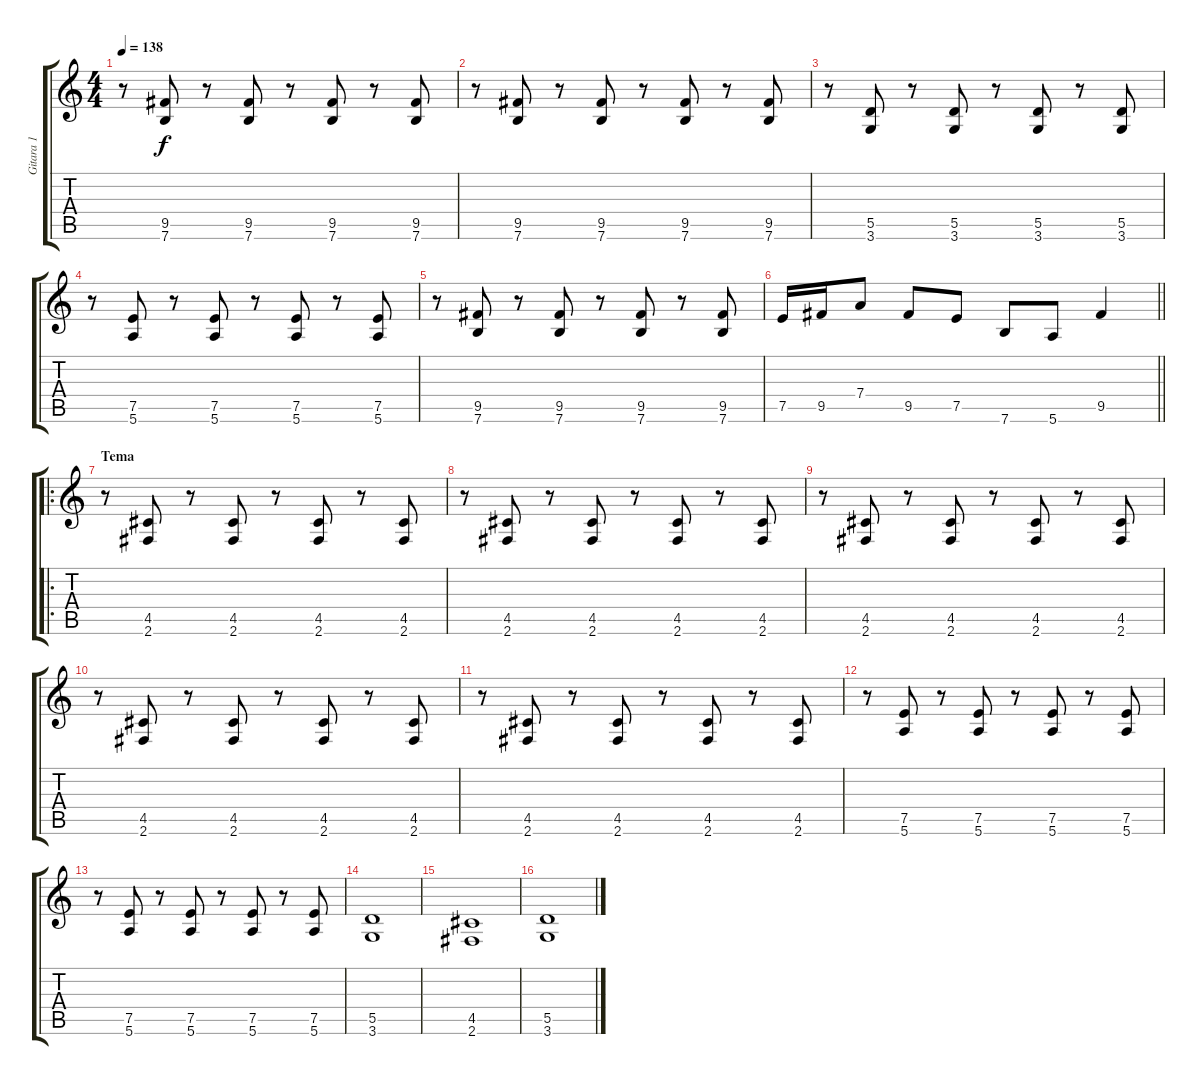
\track ("Gitara 1" "Gitara 1") {instrument distortionguitar}
\staff {score tabs}
\tuning (E4 B3 G3 D3 A2 E2) {hide}
\ts (4 4)
\tempo 138
\clef g2
\ks c
r.8{dy f} (9.5 7.6).8 r.8 (9.5 7.6).8 r.8 (9.5 7.6).8 r.8 (9.5 7.6).8 |
r.8 (9.5 7.6).8 r.8 (9.5 7.6).8 r.8 (9.5 7.6).8 r.8 (9.5 7.6).8 |
r.8 (5.5 3.6).8 r.8 (5.5 3.6).8 r.8 (5.5 3.6).8 r.8 (5.5 3.6).8 |
r.8 (7.5 5.6).8 r.8 (7.5 5.6).8 r.8 (7.5 5.6).8 r.8 (7.5 5.6).8 |
r.8 (9.5 7.6).8 r.8 (9.5 7.6).8 r.8 (9.5 7.6).8 r.8 (9.5 7.6).8 |
\barLineRight lightlight
7.5.16 9.5.16 7.4.8 9.5.8 7.5.8 7.6.8 5.6.8 9.5.4 |
\ro
\section ("" "Tema")
r.8 (4.5 2.6).8 r.8 (4.5 2.6).8 r.8 (4.5 2.6).8 r.8 (4.5 2.6).8 |
r.8 (4.5 2.6).8 r.8 (4.5 2.6).8 r.8 (4.5 2.6).8 r.8 (4.5 2.6).8 |
r.8 (4.5 2.6).8 r.8 (4.5 2.6).8 r.8 (4.5 2.6).8 r.8 (4.5 2.6).8 |
r.8 (4.5 2.6).8 r.8 (4.5 2.6).8 r.8 (4.5 2.6).8 r.8 (4.5 2.6).8 |
r.8 (4.5 2.6).8 r.8 (4.5 2.6).8 r.8 (4.5 2.6).8 r.8 (4.5 2.6).8 |
r.8 (7.5 5.6).8 r.8 (7.5 5.6).8 r.8 (7.5 5.6).8 r.8 (7.5 5.6).8 |
r.8 (7.5 5.6).8 r.8 (7.5 5.6).8 r.8 (7.5 5.6).8 r.8 (7.5 5.6).8 |
(5.5 3.6).1 |
(4.5 2.6).1 |
(5.5 3.6).1
